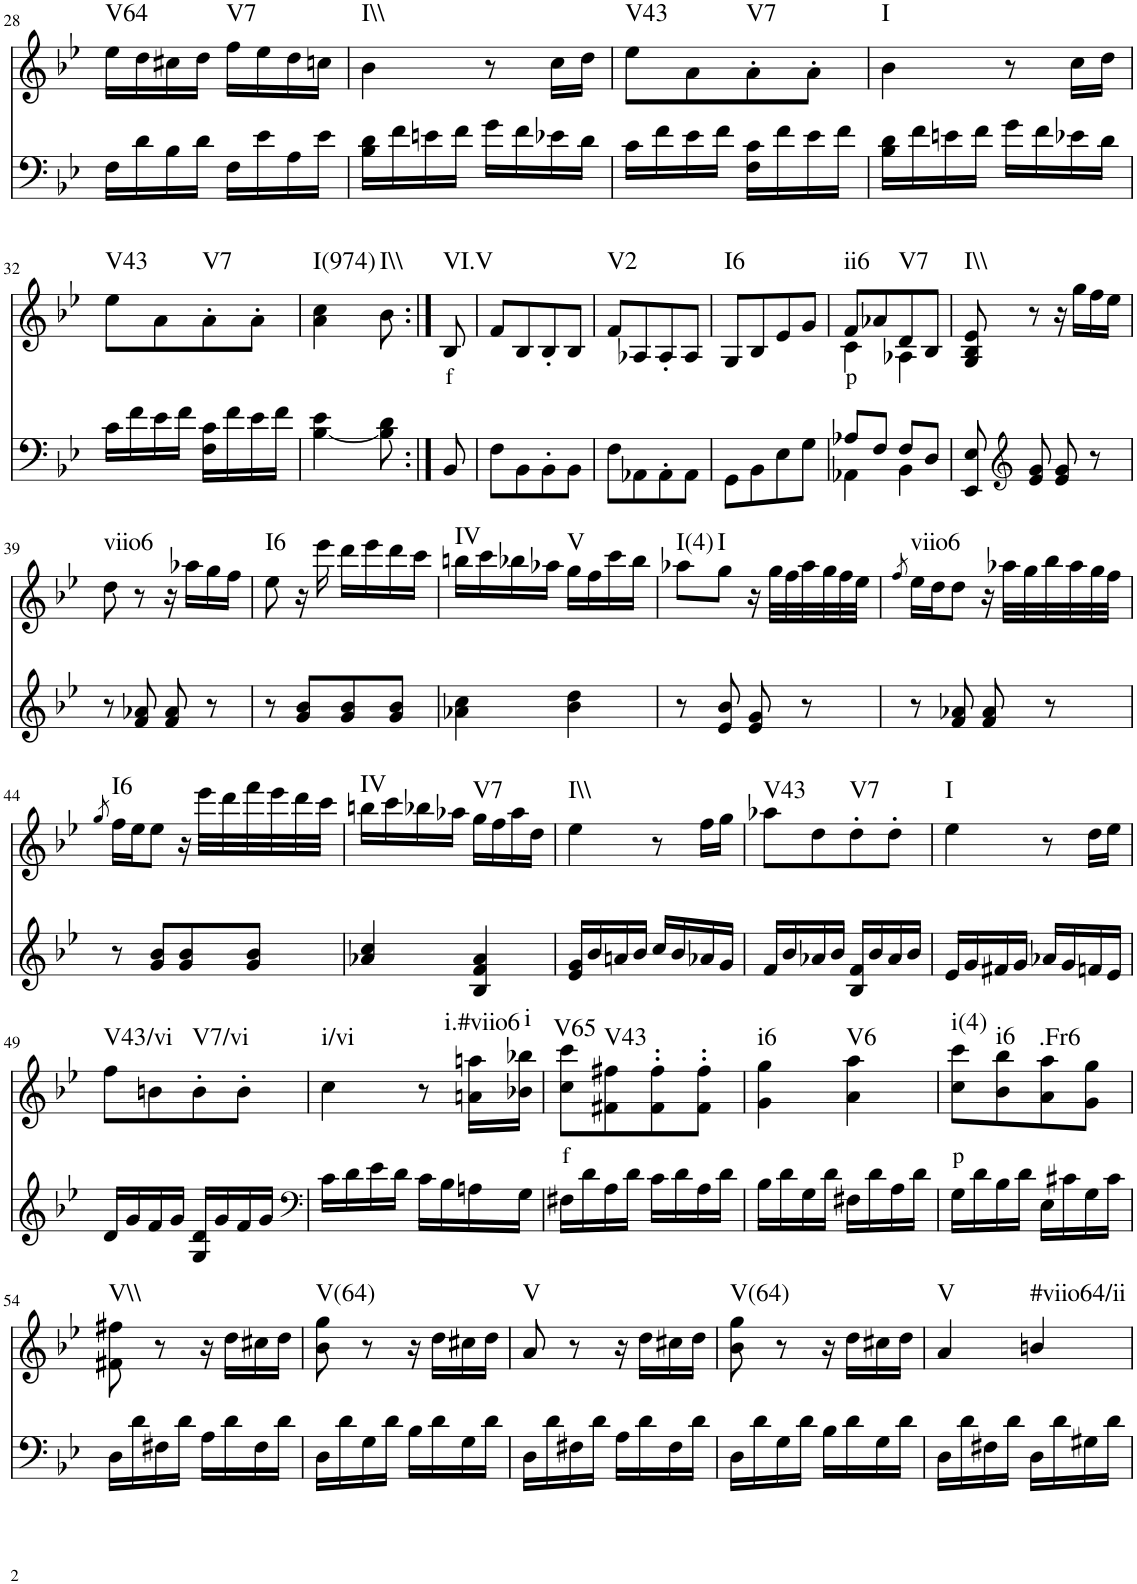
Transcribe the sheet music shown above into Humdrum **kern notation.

**kern	**kern	**text	**harte
*part2	*part1	*part1	*part1
*staff2	*staff1	*staff1	*
*I"Piano	*I"Piano	*	*
*I'Pno	*I'Pno	*	*
!!LO:PB:g=z
*clefF4	*clefG2	*	*
*k[b-e-]	*k[b-e-]	*	*
*g:	*g:	*	*
*M2/4	*M2/4	*	*
=28	=28	=28	=28
!	!	!	!LO:H:kt=V64
16F\LL	16ee-\LL	.	N
16d\	16dd\	.	.
16B-\	16cc#X\	.	.
16d\JJ	16dd\JJ	.	.
!	!	!	!LO:H:kt=V7
16F\LL	16ff\LL	.	N
16e-\	16ee-\	.	.
16A\	16dd\	.	.
16e-\JJ	16ccn\JJ	.	.
=29	=29	=29	=29
!	!	!	!LO:H:kt=I\\
16B-\ 16d\LL	4b-\	.	N
16f\	.	.	.
16en\	.	.	.
16f\JJ	.	.	.
16g\LL	8r	.	.
16f\	.	.	.
16e-X\	16cc\LL	.	.
16d\JJ	16dd\JJ	.	.
=30	=30	=30	=30
!	!	!	!LO:H:kt=V43
16c\LL	8ee-\L	.	N
16f\	.	.	.
16e-\	8a\	.	.
16f\JJ	.	.	.
!	!	!	!LO:H:kt=V7
16F\ 16c\LL	8a'\	.	N
16f\	.	.	.
16e-\	8a'\J	.	.
16f\JJ	.	.	.
=31	=31	=31	=31
!	!	!	!LO:H:kt=I
16B-\ 16d\LL	4b-\	.	N
16f\	.	.	.
16en\	.	.	.
16f\JJ	.	.	.
16g\LL	8r	.	.
16f\	.	.	.
16e-X\	16cc\LL	.	.
16d\JJ	16dd\JJ	.	.
!!LO:LB:g=z
=32	=32	=32	=32
!	!	!	!LO:H:kt=V43
16c\LL	8ee-\L	.	N
16f\	.	.	.
16e-\	8a\	.	.
16f\JJ	.	.	.
!	!	!	!LO:H:kt=V7
16F\ 16c\LL	8a'\	.	N
16f\	.	.	.
16e-\	8a'\J	.	.
16f\JJ	.	.	.
=33	=33	=33	=33
!	!	!	!LO:H:kt=I(974)
[4B-\ 4e-\	4a\ 4cc\	.	N
!	!	!	!LO:H:kt=I\\
8B-\] 8d\	8b-\	.	N
=33X1:|!	=33X1:|!	=33X1:|!	=33X1:|!
!	!	!LO:LY:b	!LO:H:kt=VI.V
8BB-/	8B-/	f	N
=34	=34	=34	=34
8F\L	8f/L	.	.
8BB-\	8B-/	.	.
8BB-'\	8B-'/	.	.
8BB-\J	8B-/J	.	.
=35	=35	=35	=35
!	!	!	!LO:H:kt=V2
8F\L	8f/L	.	N
8AA-X\	8A-X/	.	.
8AA-'\	8A-'/	.	.
8AA-\J	8A-/J	.	.
=36	=36	=36	=36
!	!	!	!LO:H:kt=I6
8GG\L	8G/L	.	N
8BB-\	8B-/	.	.
8E-\	8e-/	.	.
8G\J	8g/J	.	.
=37	=37	=37	=37
*^	*^	*	*
!	!	!	!	!LO:LY:b	!LO:H:kt=ii6
8A-X/L	4AA-X\	8f/L	4c\	p	N
8F/J	.	8a-X/	.	.	.
!	!	!	!	!	!LO:H:kt=V7
8F/L	4BB-\	8d/	4A-X\	.	N
8D/J	.	8B-/J	.	.	.
*v	*v	*	*	*	*
*	*v	*v	*	*
=38	=38	=38	=38
!	!	!	!LO:H:kt=I\\
8EE-/ 8E-/	8G/ 8B-/ 8e-/	.	N
*clefG2	*	*	*
8e-/ 8g/	8r	.	.
8e-/ 8g/	16r	.	.
.	16gg\LL	.	.
8r	16ff\	.	.
.	16ee-\JJ	.	.
!!LO:LB:g=z
=39	=39	=39	=39
!	!	!	!LO:H:kt=viio6
8r	8dd\	.	N
8f/ 8a-X/	8r	.	.
8f/ 8a-/	16r	.	.
.	16aa-X\LL	.	.
8r	16gg\	.	.
.	16ff\JJ	.	.
=40	=40	=40	=40
!	!	!	!LO:H:kt=I6
8r	8ee-\	.	N
8g/ 8b-/L	16r	.	.
.	16eee-\	.	.
8g/ 8b-/	16ddd\LL	.	.
.	16eee-\	.	.
8g/ 8b-/J	16ddd\	.	.
.	16ccc\JJ	.	.
=41	=41	=41	=41
!	!	!	!LO:H:kt=IV
4a-X\ 4cc\	16bbn\LL	.	N
.	16ccc\	.	.
.	16bb-X\	.	.
.	16aa-X\JJ	.	.
!	!	!	!LO:H:kt=V
4b-\ 4dd\	16gg\LL	.	N
.	16ff\	.	.
.	16ccc\	.	.
.	16bb-\JJ	.	.
=42	=42	=42	=42
!	!	!	!LO:H:kt=I(4)
8r	8aa-X\L	.	N
!	!	!	!LO:H:kt=I
8e-/ 8b-/	8gg\J	.	N
8e-/ 8g/	16r	.	.
.	32gg\LLL	.	.
.	32ff\	.	.
8r	32aa-\	.	.
.	32gg\	.	.
.	32ff\	.	.
.	32ee-\JJJ	.	.
=43	=43	=43	=43
.	8qff/	.	.
!	!	!	!LO:H:kt=viio6
8r	16ee-\LL	.	N
.	16dd\J	.	.
8f/ 8a-X/	8dd\J	.	.
8f/ 8a-/	16r	.	.
.	32aa-X\LLL	.	.
.	32gg\	.	.
8r	32bb-\	.	.
.	32aa-\	.	.
.	32gg\	.	.
.	32ff\JJJ	.	.
!!LO:LB:g=z
=44	=44	=44	=44
.	8qgg/	.	.
!	!	!	!LO:H:kt=I6
8r	16ff\LL	.	N
.	16ee-\J	.	.
8g/ 8b-/L	8ee-\J	.	.
8g/ 8b-/	16r	.	.
.	32eee-\LLL	.	.
.	32ddd\	.	.
8g/ 8b-/J	32fff\	.	.
.	32eee-\	.	.
.	32ddd\	.	.
.	32ccc\JJJ	.	.
=45	=45	=45	=45
!	!	!	!LO:H:kt=IV
4a-X/ 4cc/	16bbn\LL	.	N
.	16ccc\	.	.
.	16bb-X\	.	.
.	16aa-X\JJ	.	.
!	!	!	!LO:H:kt=V7
4B-/ 4f/ 4a-/	16gg\LL	.	N
.	16ff\	.	.
.	16aa-\	.	.
.	16dd\JJ	.	.
=46	=46	=46	=46
!	!	!	!LO:H:kt=I\\
16e-/ 16g/LL	4ee-\	.	N
16b-/	.	.	.
16an/	.	.	.
16b-/JJ	.	.	.
16cc/LL	8r	.	.
16b-/	.	.	.
16a-X/	16ff\LL	.	.
16g/JJ	16gg\JJ	.	.
=47	=47	=47	=47
!	!	!	!LO:H:kt=V43
16f/LL	8aa-X\L	.	N
16b-/	.	.	.
16a-X/	8dd\	.	.
16b-/JJ	.	.	.
!	!	!	!LO:H:kt=V7
16B-/ 16f/LL	8dd'\	.	N
16b-/	.	.	.
16a-/	8dd'\J	.	.
16b-/JJ	.	.	.
=48	=48	=48	=48
!	!	!	!LO:H:kt=I
16e-/LL	4ee-\	.	N
16g/	.	.	.
16f#X/	.	.	.
16g/JJ	.	.	.
16a-X/LL	8r	.	.
16g/	.	.	.
16fn/	16dd\LL	.	.
16e-/JJ	16ee-\JJ	.	.
!!LO:LB:g=z
=49	=49	=49	=49
!	!	!	!LO:H:kt=V43/vi
16d/LL	8ff\L	.	N
16g/	.	.	.
16f/	8bn\	.	.
16g/JJ	.	.	.
!	!	!	!LO:H:kt=V7/vi
16G/ 16d/LL	8b'\	.	N
16g/	.	.	.
16f/	8b'\J	.	.
16g/JJ	.	.	.
=50	=50	=50	=50
*clefF4	*	*	*
!	!	!	!LO:H:kt=i/vi
16c\LL	4cc\	.	N
16d\	.	.	.
16e-\	.	.	.
16d\JJ	.	.	.
16c\LL	8r	.	.
16B-\	.	.	.
!	!	!	!LO:H:kt=i.#viio6
16An\	16an\ 16aan\LL	.	N
!	!	!	!LO:H:kt=i
16G\JJ	16b-X\ 16bb-X\JJ	.	N
=51	=51	=51	=51
!	!	!LO:LY:b	!LO:H:kt=V65
16F#X\LL	8cc\ 8ccc\L	f	N
16d\	.	.	.
!	!	!	!LO:H:kt=V43
16A\	8f#X\ 8ff#X\	.	N
16d\JJ	.	.	.
16c\LL	8f#\' 8ff#\'	.	.
16d\	.	.	.
16A\	8f#\' 8ff#\'J	.	.
16d\JJ	.	.	.
=52	=52	=52	=52
!	!	!	!LO:H:kt=i6
16B-\LL	4g\ 4gg\	.	N
16d\	.	.	.
16G\	.	.	.
16d\JJ	.	.	.
!	!	!	!LO:H:kt=V6
16F#X\LL	4a\ 4aa\	.	N
16d\	.	.	.
16A\	.	.	.
16d\JJ	.	.	.
=53	=53	=53	=53
!	!	!LO:LY:b	!LO:H:kt=i(4)
16G\LL	8cc\ 8ccc\L	p	N
16d\	.	.	.
!	!	!	!LO:H:kt=i6
16B-\	8b-\ 8bb-\	.	N
16d\JJ	.	.	.
!	!	!	!LO:H:kt=.Fr6
16E-\LL	8a\ 8aa\	.	N
16c#X\	.	.	.
16G\	8g\ 8gg\J	.	.
16c#\JJ	.	.	.
!!LO:LB:g=z
=54	=54	=54	=54
!	!	!	!LO:H:kt=V\\
16D\LL	8f#X\ 8ff#X\	.	N
16d\	.	.	.
16F#X\	8r	.	.
16d\JJ	.	.	.
16A\LL	16r	.	.
16d\	16dd\LL	.	.
16F#\	16cc#X\	.	.
16d\JJ	16dd\JJ	.	.
=55	=55	=55	=55
!	!	!	!LO:H:kt=V(64)
16D\LL	8b-\ 8gg\	.	N
16d\	.	.	.
16G\	8r	.	.
16d\JJ	.	.	.
16B-\LL	16r	.	.
16d\	16dd\LL	.	.
16G\	16cc#X\	.	.
16d\JJ	16dd\JJ	.	.
=56	=56	=56	=56
!	!	!	!LO:H:kt=V
16D\LL	8a/	.	N
16d\	.	.	.
16F#X\	8r	.	.
16d\JJ	.	.	.
16A\LL	16r	.	.
16d\	16dd\LL	.	.
16F#\	16cc#X\	.	.
16d\JJ	16dd\JJ	.	.
=57	=57	=57	=57
!	!	!	!LO:H:kt=V(64)
16D\LL	8b-\ 8gg\	.	N
16d\	.	.	.
16G\	8r	.	.
16d\JJ	.	.	.
16B-\LL	16r	.	.
16d\	16dd\LL	.	.
16G\	16cc#X\	.	.
16d\JJ	16dd\JJ	.	.
=58	=58	=58	=58
!	!	!	!LO:H:kt=V
16D\LL	4a/	.	N
16d\	.	.	.
16F#X\	.	.	.
16d\JJ	.	.	.
!	!	!	!LO:H:kt=#viio64/ii
16D\LL	4bn/	.	N
16d\	.	.	.
16G#X\	.	.	.
16d\JJ	.	.	.
=	=	=	=
*-	*-	*-	*-
